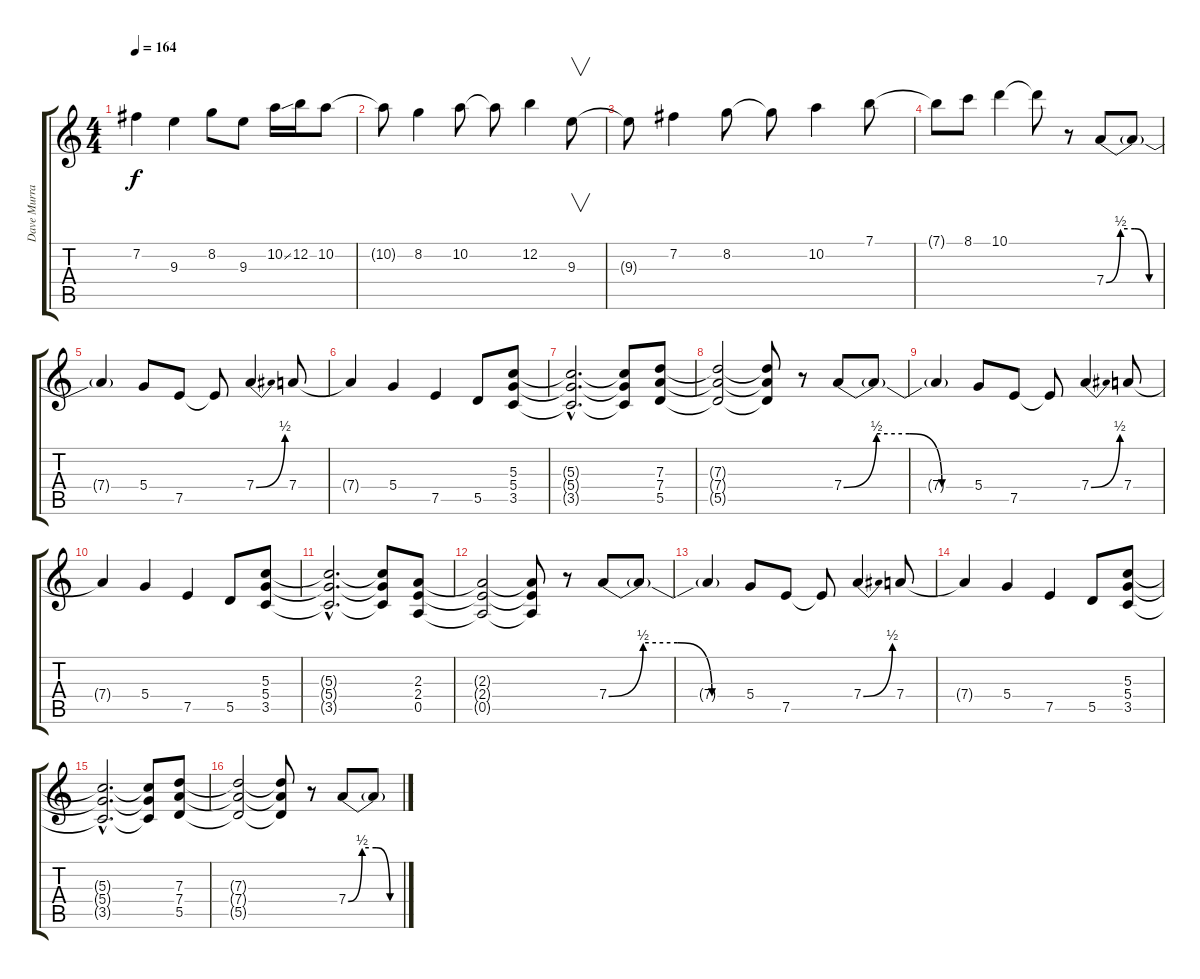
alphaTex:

\track ("Dave Murray (Guitar 2)" "Dave Murra") {instrument distortionguitar}
\staff {score tabs}
\tuning (E4 B3 G3 D3 A2 E2) {hide}
\ts (4 4)
\tempo 164
\clef g2
\ks c
7.2{t}.4{dy f} 9.3.4 8.2.8 9.3.8 10.2{ss}.16 12.2.16 10.2.8 |
10.2{t}.8 8.2.4 10.2.8 10.2{t}.8 12.2.4 9.3.8{v} |
9.3{t}.8 7.2.4 8.2.8 8.2{t}.8 10.2.4 7.1.8 |
7.1{t}.8 8.1.8 10.1.4 10.1{t}.8 r.8 7.4{be (custom 0 0 15 2 30 2 45 0 60 0)}.8 7.4{t}.8 |
7.4{t}.4 5.4.8 7.5.8 7.5{t}.8 7.4{be (bend 0 0 60 2)}.4 7.4.8 |
7.4{t}.4 5.4.4 7.5.4 5.5.8 (5.3 5.4 3.5).8 |
(5.3{hac t} 5.4{hac t} 3.5{hac t}).2{d} (5.3{t} 5.4{t} 3.5{t}).8 (7.3 7.4 5.5).8 |
(7.3{t} 7.4{t} 5.5{t}).2 (7.3{t} 7.4{t} 5.5{t}).8 r.8 7.4{be (custom 0 0 15 2 30 2 45 0 60 0)}.8 7.4{t}.8 |
7.4{t}.4 5.4.8 7.5.8 7.5{t}.8 7.4{be (bend 0 0 60 2)}.4 7.4.8 |
7.4{t}.4 5.4.4 7.5.4 5.5.8 (5.3 5.4 3.5).8 |
(5.3{hac t} 5.4{hac t} 3.5{hac t}).2{d} (5.3{t} 5.4{t} 3.5{t}).8 (2.3 2.4 0.5).8 |
(2.3{t} 2.4{t} 0.5{t}).2 (2.3{t} 2.4{t} 0.5{t}).8 r.8 7.4{be (custom 0 0 15 2 30 2 45 0 60 0)}.8 7.4{t}.8 |
7.4{t}.4 5.4.8 7.5.8 7.5{t}.8 7.4{be (bend 0 0 60 2)}.4 7.4.8 |
7.4{t}.4 5.4.4 7.5.4 5.5.8 (5.3 5.4 3.5).8 |
(5.3{hac t} 5.4{hac t} 3.5{hac t}).2{d} (5.3{t} 5.4{t} 3.5{t}).8 (7.3 7.4 5.5).8 |
(7.3{t} 7.4{t} 5.5{t}).2 (7.3{t} 7.4{t} 5.5{t}).8 r.8 7.4{be (custom 0 0 15 2 30 2 45 0 60 0)}.8 7.4{t}.8
